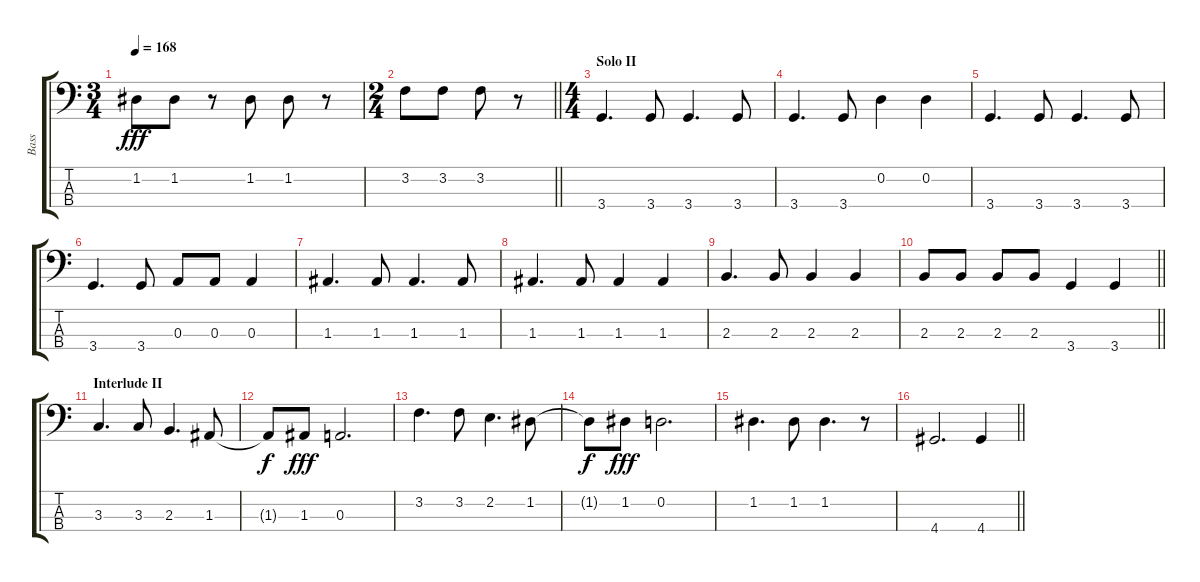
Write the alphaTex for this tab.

\track ("Bass" "Bass") {instrument electricbassfinger}
\staff {score tabs}
\tuning (G2 D2 A1 E1) {hide}
\ts (3 4)
\tempo 168
\clef f4
\ks c
1.2.8{dy fff} 1.2.8 r.8 1.2.8 1.2.8 r.8 |
\ts (2 4)
\barLineRight lightlight
3.2.8 3.2.8 3.2.8 r.8 |
\ts (4 4)
\section ("" "Solo II")
3.4.4{d} 3.4.8 3.4.4{d} 3.4.8 |
3.4.4{d} 3.4.8 0.2.4 0.2.4 |
3.4.4{d} 3.4.8 3.4.4{d} 3.4.8 |
3.4.4{d} 3.4.8 0.3.8 0.3.8 0.3.4 |
1.3.4{d} 1.3.8 1.3.4{d} 1.3.8 |
1.3.4{d} 1.3.8 1.3.4 1.3.4 |
2.3.4{d} 2.3.8 2.3.4 2.3.4 |
\barLineRight lightlight
2.3.8 2.3.8 2.3.8 2.3.8 3.4.4 3.4.4 |
\section ("" "Interlude II")
3.3.4{d} 3.3.8 2.3.4{d} 1.3.8 |
1.3{t}.8{dy f} 1.3.8{dy fff} 0.3.2{d} |
3.2.4{d} 3.2.8 2.2.4{d} 1.2.8 |
1.2{t}.8{dy f} 1.2.8{dy fff} 0.2.2{d} |
1.2.4{d} 1.2.8 1.2.4{d} r.8 |
\barLineRight lightlight
4.4.2{d} 4.4.4
